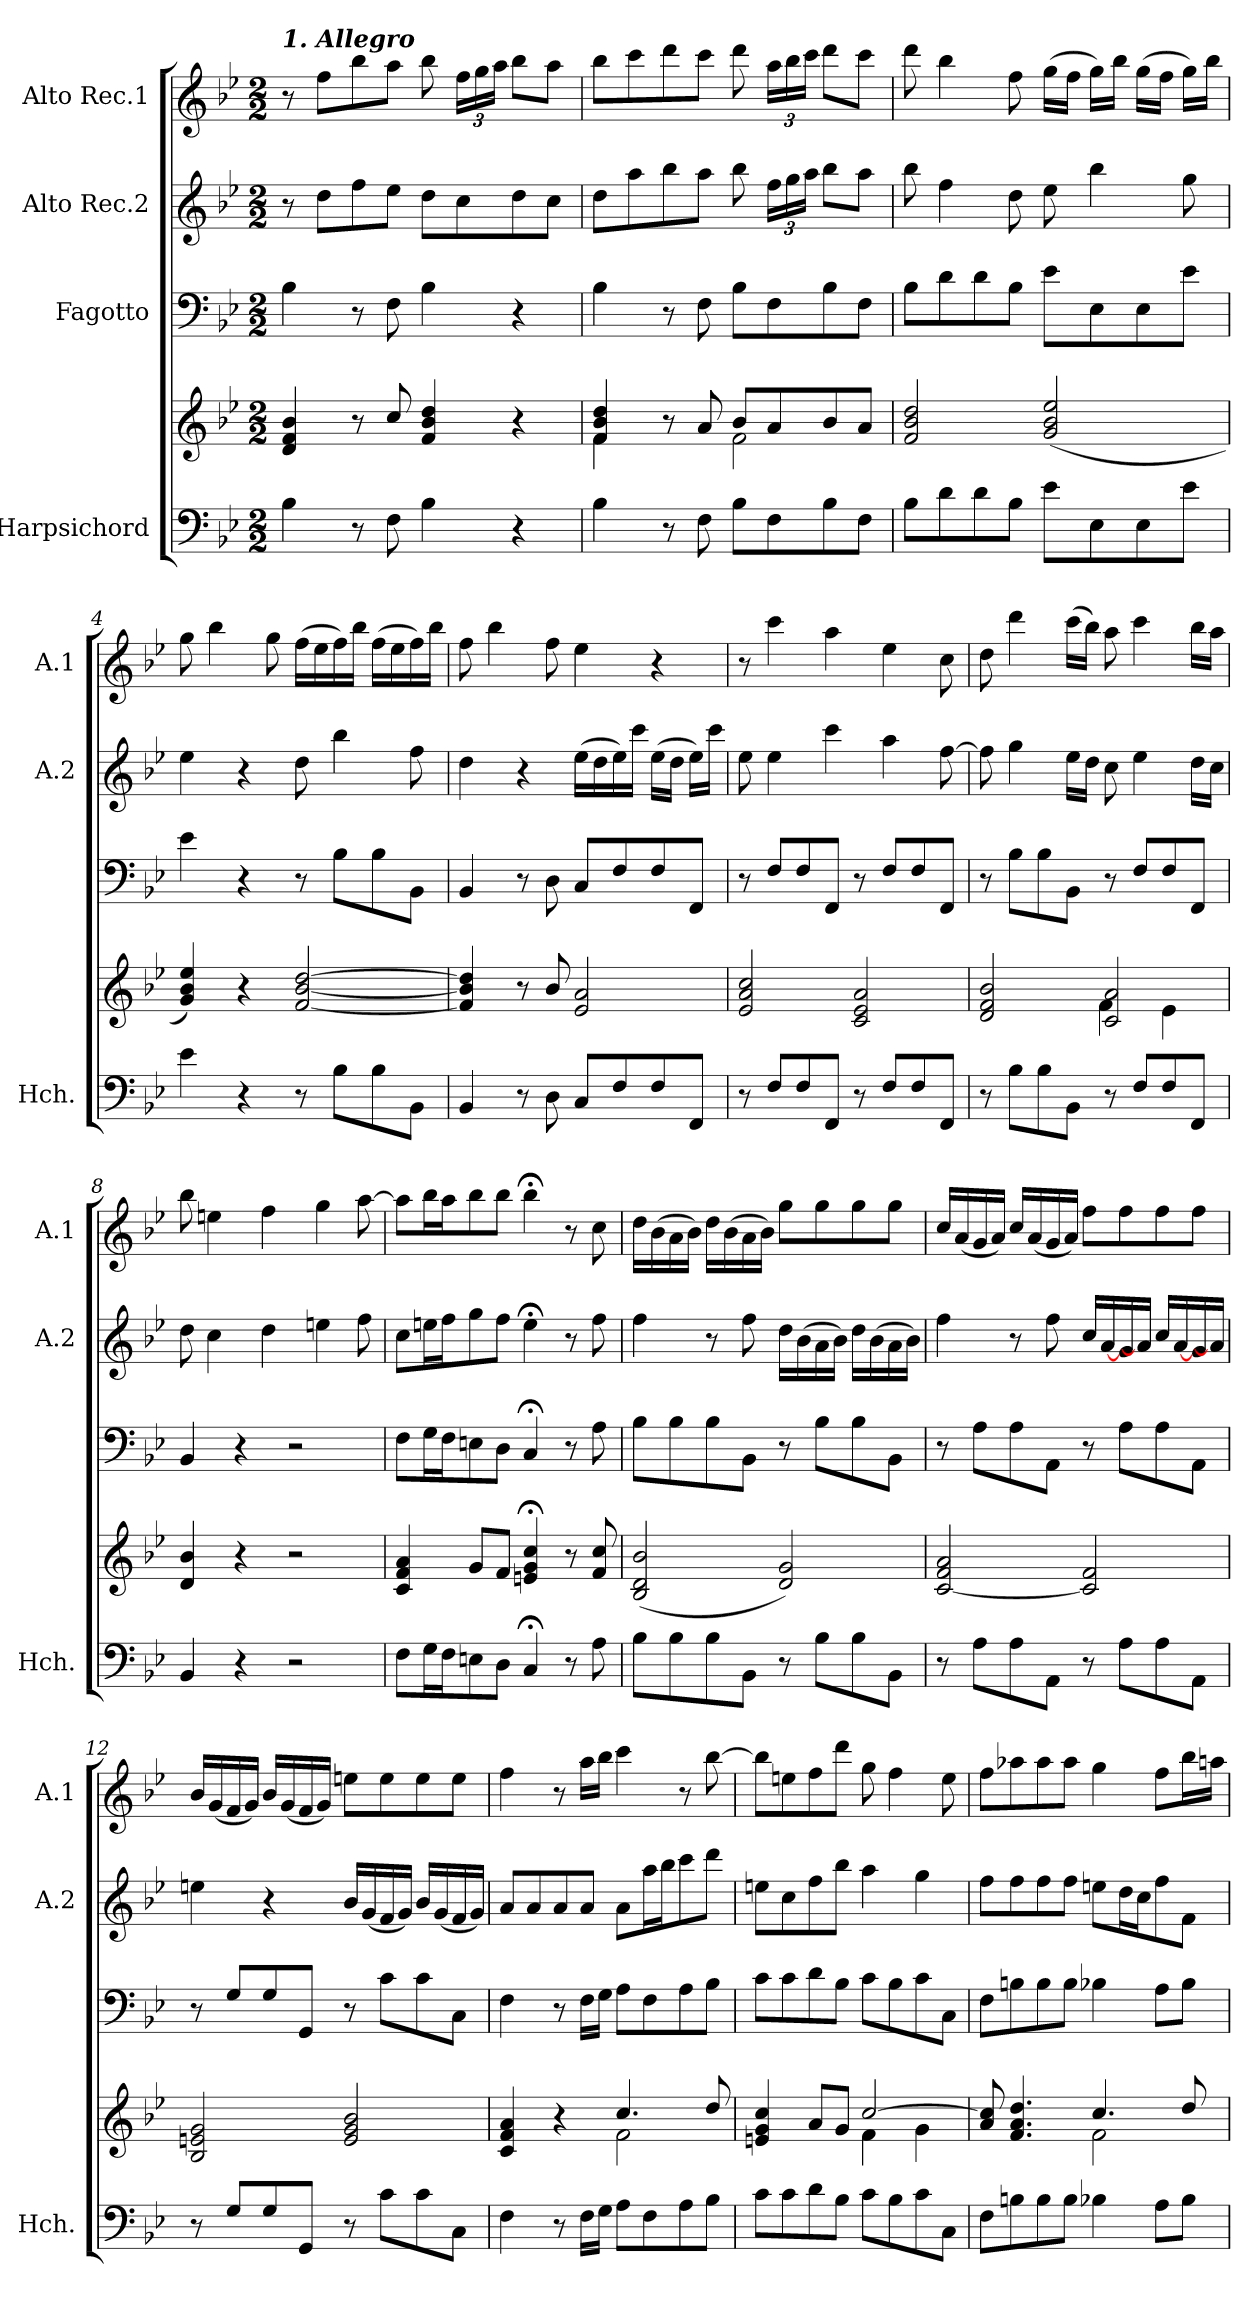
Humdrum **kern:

**kern	**kern	**kern	**kern	**kern
*part4	*part4	*part3	*part2	*part1
*staff5	*staff4	*staff3	*staff2	*staff1
*I"Harpsichord	*	*I"Fagotto	*I"Alto Rec.2	*I"Alto Rec.1
*I'Hch.	*	*	*I'A.2	*I'A.1
*clefF4	*clefG2	*clefF4	*clefG2	*clefG2
*k[b-e-]	*k[b-e-]	*k[b-e-]	*k[b-e-]	*k[b-e-]
*M2/2	*M2/2	*M2/2	*M2/2	*M2/2
*MM120	*MM120	*MM120	*MM120	*MM120
=1	=1	=1	=1	=1
!	!	!	!	!LO:TX:a:Bi:t=1. Allegro
4B-\	4d/ 4f/ 4b-/	4B-\	8r	8r
.	.	.	8dd\L	8ff\L
8r	8r	8r	8ff\	8bb-\
8F\	8cc/	8F\	8ee-\J	8aa\J
4B-\	4f/ 4b-/ 4dd/	4B-\	8dd\L	8bb-\
*	*	*	*	*Xbrackettup
.	.	.	8cc\	24ff\LL
.	.	.	.	24gg\
.	.	.	.	24aa\JJ
4r	4r	4r	8dd\	8bb-\L
.	.	.	8cc\J	8aa\J
=2	=2	=2	=2	=2
*	*^	*	*	*
4B-\	4f/ 4b-/ 4dd/	4f\	4B-\	8dd\L	8bb-\L
.	.	.	.	8aa\	8ccc\
8r	8r	4ryy	8r	8bb-\	8ddd\
8F\	8a/	.	8F\	8aa\J	8ccc\J
8B-\L	8b-/L	2f\	8B-\L	8bb-\	8ddd\
*	*	*	*	*Xbrackettup	*
8F\	8a/	.	8F\	24ff\LL	24aa\LL
.	.	.	.	24gg\	24bb-\
.	.	.	.	24aa\JJ	24ccc\JJ
8B-\	8b-/	.	8B-\	8bb-\L	8ddd\L
8F\J	8a/J	.	8F\J	8aa\J	8ccc\J
*	*v	*v	*	*	*
=3	=3	=3	=3	=3
8B-\L	2f/ 2b-/ 2dd/	8B-\L	8bb-\	8ddd\
8d\	.	8d\	4ff\	4bb-\
8d\	.	8d\	.	.
8B-\J	.	8B-\J	8dd\	8ff\
8e-\L	(2g/ 2b-/ 2ee-/	8e-\L	8ee-\	(16gg\LL
.	.	.	.	16ff\JJ
8E-\	.	8E-\	4bb-\	16gg\LL)
.	.	.	.	16bb-\JJ
8E-\	.	8E-\	.	(16gg\LL
.	.	.	.	16ff\JJ
8e-\J	.	8e-\J	8gg\	16gg\LL)
.	.	.	.	16bb-\JJ
=4	=4	=4	=4	=4
4e-\	4g/ 4b-/ 4ee-/)	4e-\	4ee-\	8gg\
.	.	.	.	4bb-\
4r	4r	4r	4r	.
.	.	.	.	8gg\
8r	[2f/ [2b-/ [2dd/	8r	8dd\	(16ff\LL
.	.	.	.	16ee-\
8B-\L	.	8B-\L	4bb-\	16ff\)
.	.	.	.	16bb-\JJ
8B-\	.	8B-\	.	(16ff\LL
.	.	.	.	16ee-\
8BB-\J	.	8BB-\J	8ff\	16ff\)
.	.	.	.	16bb-\JJ
!!LO:LB:g=z
=5	=5	=5	=5	=5
4BB-/	4f/] 4b-/] 4dd/]	4BB-/	4dd\	8ff\
.	.	.	.	4bb-\
8r	8r	8r	4r	.
8D\	8b-/	8D\	.	8ff\
8C/L	2e-/ 2a/	8C/L	(16ee-\LL	4ee-\
.	.	.	16dd\	.
8F/	.	8F/	16ee-\)	.
.	.	.	16ccc\JJ	.
8F/	.	8F/	(16ee-\LL	4r
.	.	.	16dd\JJ	.
8FF/J	.	8FF/J	16ee-\LL)	.
.	.	.	16ccc\JJ	.
=6	=6	=6	=6	=6
8r	2e-/ 2a/ 2cc/	8r	8ee-\	8r
8F/L	.	8F/L	4ee-\	4ccc\
8F/	.	8F/	.	.
8FF/J	.	8FF/J	4ccc\	4aa\
8r	2c/ 2e-/ 2a/	8r	.	.
8F/L	.	8F/L	4aa\	4ee-\
8F/	.	8F/	.	.
8FF/J	.	8FF/J	[8ff\	8cc\
=7	=7	=7	=7	=7
*	*^	*	*	*
8r	2d/ 2f/ 2b-/	2ryy	8r	8ff\]	8dd\
8B-\L	.	.	8B-\L	4gg\	4ddd\
8B-\	.	.	8B-\	.	.
8BB-\J	.	.	8BB-\J	16ee-\LL	(16ccc\LL
.	.	.	.	16dd\JJ	16bb-\JJ)
8r	2c/ 2a/	4f\	8r	8cc\	8aa\
8F/L	.	.	8F/L	4ee-\	4ccc\
8F/	.	4e-\	8F/	.	.
8FF/J	.	.	8FF/J	16dd\LL	16bb-\LL
.	.	.	.	16cc\JJ	16aa\JJ
*	*v	*v	*	*	*
!!LO:LB:g=z
=8	=8	=8	=8	=8
4BB-/	4d/ 4b-/	4BB-/	8dd\	8bb-\
.	.	.	4cc\	4een\
4r	4r	4r	.	.
.	.	.	4dd\	4ff\
2r	2r	2r	.	.
.	.	.	4een\	4gg\
.	.	.	8ff\	[8aa\
=9	=9	=9	=9	=9
8F\L	4c/ 4f/ 4a/	8F\L	8cc\L	8aa\L]
16G\L	.	16G\L	16een\L	16bb-\L
16F\J	.	16F\J	16ff\J	16aa\J
8En\	8g/L	8En\	8gg\	8bb-\
8D\J	8f/J	8D\J	8ff\J	8bb-\J
4C;</	4en/;< 4g/;< 4cc/;<	4C;</	4ee;<\	4bb-;<\
8r	8r	8r	8r	8r
8A\	8f/ 8cc/	8A\	8ff\	8cc\
=10	=10	=10	=10	=10
8B-\L	(2B-/ 2d/ 2b-/	8B-\L	4ff\	16dd\LL
.	.	.	.	(16b-\
8B-\	.	8B-\	.	16a\
.	.	.	.	16b-\JJ)
8B-\	.	8B-\	8r	16dd\LL
.	.	.	.	(16b-\
8BB-\J	.	8BB-\J	8ff\	16a\
.	.	.	.	16b-\JJ)
8r	2d/ 2g/)	8r	16dd\LL	8gg\L
.	.	.	(16b-\	.
8B-\L	.	8B-\L	16a\	8gg\
.	.	.	16b-\JJ)	.
8B-\	.	8B-\	16dd\LL	8gg\
.	.	.	(16b-\	.
8BB-\J	.	8BB-\J	16a\	8gg\J
.	.	.	16b-\JJ)	.
=11	=11	=11	=11	=11
8r	[2c/ 2f/ 2a/	8r	4ff\	16cc/LL
.	.	.	.	(16a/
8A\L	.	8A\L	.	16g/
.	.	.	.	16a/JJ)
8A\	.	8A\	8r	16cc/LL
.	.	.	.	(16a/
8AA\J	.	8AA\J	8ff\	16g/
.	.	.	.	16a/JJ)
8r	2c/] 2f/	8r	16cc/LL	8ff\L
.	.	.	[16a/	.
8A\L	.	8A\L	16g/	8ff\
.	.	.	16a/JJ]	.
8A\	.	8A\	16cc/LL	8ff\
.	.	.	[16a/	.
8AA\J	.	8AA\J	16g/	8ff\J
.	.	.	16a/JJ]	.
!!LO:PB:g=z
=12	=12	=12	=12	=12
8r	2B-/ 2en/ 2g/	8r	4een\	16b-/LL
.	.	.	.	(16g/
8G/L	.	8G/L	.	16f/
.	.	.	.	16g/JJ)
8G/	.	8G/	4r	16b-/LL
.	.	.	.	(16g/
8GG/J	.	8GG/J	.	16f/
.	.	.	.	16g/JJ)
8r	2e/ 2g/ 2b-/	8r	16b-/LL	8een\L
.	.	.	(16g/	.
8c\L	.	8c\L	16f/	8ee\
.	.	.	16g/JJ)	.
8c\	.	8c\	16b-/LL	8ee\
.	.	.	(16g/	.
8C\J	.	8C\J	16f/	8ee\J
.	.	.	16g/JJ)	.
=13	=13	=13	=13	=13
*	*^	*	*	*
4F\	4c/ 4f/ 4a/	2ryy	4F\	8a/L	4ff\
.	.	.	.	8a/	.
8r	4r	.	8r	8a/	8r
16F\LL	.	.	16F\LL	8a/J	16aa\LL
16G\JJ	.	.	16G\JJ	.	16bb-\JJ
8A\L	4.cc/	2f\	8A\L	8a\L	4ccc\
8F\	.	.	8F\	16aa\L	.
.	.	.	.	16bb-\J	.
8A\	.	.	8A\	8ccc\	8r
8B-\J	8dd/	.	8B-\J	8ddd\J	[8bb-\
=14	=14	=14	=14	=14	=14
8c\L	4en/ 4g/ 4cc/	2ryy	8c\L	8een\L	8bb-\L]
8c\	.	.	8c\	8cc\	8een\
8d\	8a/L	.	8d\	8ff\	8ff\
8B-\J	8g/J	.	8B-\J	8bb-\J	8ddd\J
8c\L	[2cc/	4f\	8c\L	4aa\	8gg\
8B-\	.	.	8B-\	.	4ff\
8c\	.	4g\	8c\	4gg\	.
8C\J	.	.	8C\J	.	8ee\
=15	=15	=15	=15	=15	=15
8F\L	8a/ 8cc/]	2ryy	8F\L	8ff\L	8ff\L
8Bn\	4.f/ 4.a/ 4.dd/	.	8Bn\	8ff\	8aa-X\
8B\	.	.	8B\	8ff\	8aa-\
8B\J	.	.	8B\J	8ff\J	8aa-\J
4B-X\	4.cc/	2f\	4B-X\	8een\L	4gg\
.	.	.	.	16dd\L	.
.	.	.	.	16cc\J	.
8A\L	.	.	8A\L	8ff\	8ff\L
8B-\J	8dd/	.	8B-\J	8f\J	16bb-\L
.	.	.	.	.	16aan\JJ
*	*v	*v	*	*	*
=	=	=	=	=
*-	*-	*-	*-	*-
